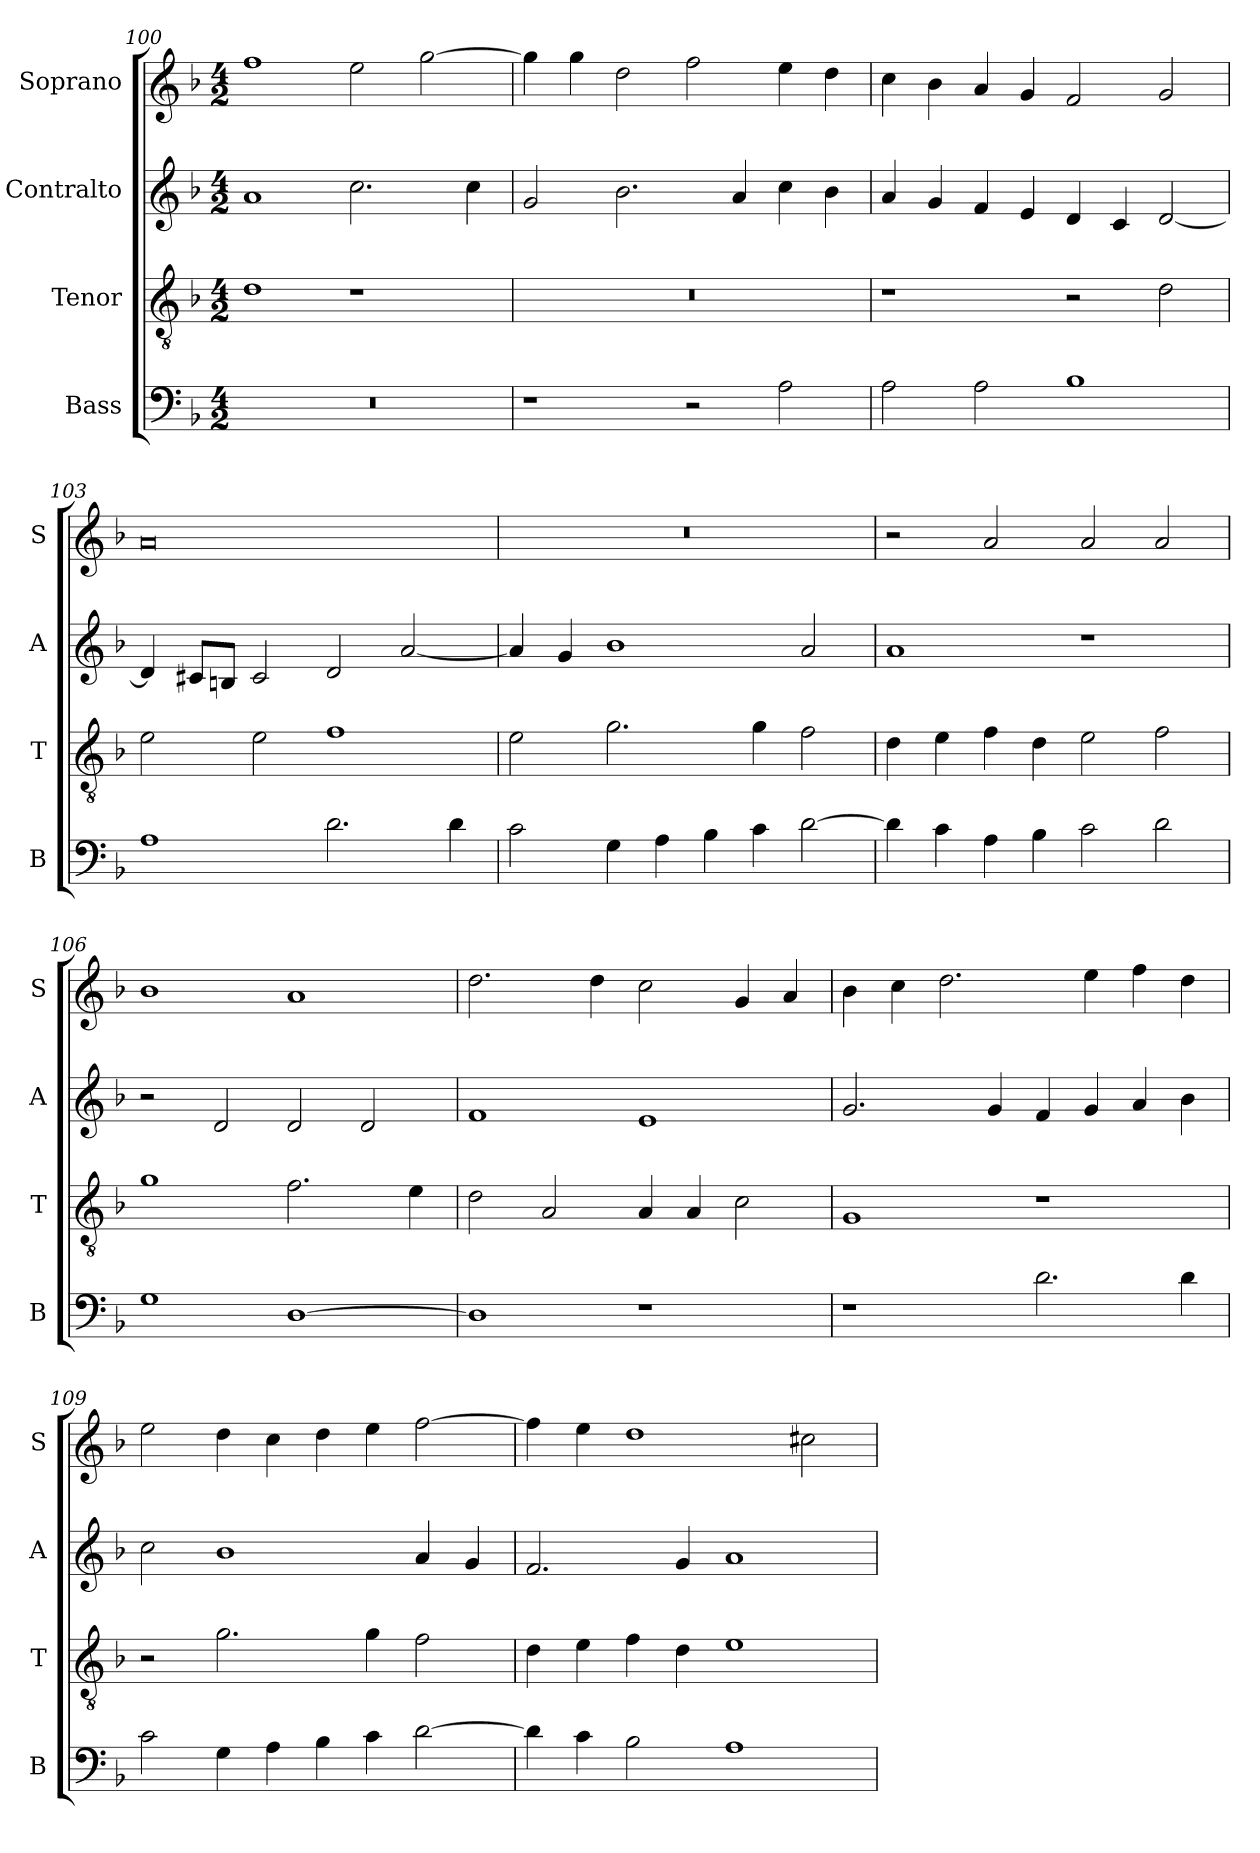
**kern	**kern	**kern	**kern
*part4	*part3	*part2	*part1
*staff4	*staff3	*staff2	*staff1
*I"Bass	*I"Tenor	*I"Contralto	*I"Soprano
*I'B	*I'T	*I'A	*I'S
*clefF4	*clefGv2	*clefG2	*clefG2
*k[b-]	*k[b-]	*k[b-]	*k[b-]
*G:dor	*G:dor	*G:dor	*G:dor
*M4/2	*M4/2	*M4/2	*M4/2
=100	=100	=100	=100
0r	1d	1a	1ff
.	1r	2.cc	2ee
.	.	.	[2gg
.	.	4cc	.
=101	=101	=101	=101
1r	0r	2g	4gg]
.	.	.	4gg
.	.	2.b-	2dd
2r	.	.	2ff
.	.	4a	.
2A	.	4cc	4ee
.	.	4b-	4dd
=102	=102	=102	=102
2A	1r	4a	4cc
.	.	4g	4b-
2A	.	4f	4a
.	.	4e	4g
1B-	2r	4d	2f
.	.	4c	.
.	2d	[2d	2g
=103	=103	=103	=103
1A	2e	4d]	0a
.	.	8c#X/L	.
.	.	8Bn/J	.
.	2e	2c#	.
2.d	1f	2d	.
.	.	[2a	.
4d	.	.	.
=104	=104	=104	=104
2c	2e	4a]	0r
.	.	4g	.
4G	2.g	1b-	.
4A	.	.	.
4B-	.	.	.
4c	4g	.	.
[2d	2f	2a	.
=105	=105	=105	=105
4d]	4d	1a	2r
4c	4e	.	.
4A	4f	.	2a
4B-	4d	.	.
2c	2e	1r	2a
2d	2f	.	2a
=106	=106	=106	=106
1G	1g	2r	1b-
.	.	2d	.
[1D	2.f	2d	1a
.	.	2d	.
.	4e	.	.
=107	=107	=107	=107
1D]	2d	1f	2.dd
.	2A	.	.
.	.	.	4dd
1r	4A	1e	2cc
.	4A	.	.
.	2c	.	4g
.	.	.	4a
=108	=108	=108	=108
1r	1G	2.g	4b-
.	.	.	4cc
.	.	.	2.dd
.	.	4g	.
2.d	1r	4f	.
.	.	4g	4ee
.	.	4a	4ff
4d	.	4b-	4dd
=109	=109	=109	=109
2c	2r	2cc	2ee
4G	2.g	1b-	4dd
4A	.	.	4cc
4B-	.	.	4dd
4c	4g	.	4ee
[2d	2f	4a	[2ff
.	.	4g	.
=110	=110	=110	=110
4d]	4d	2.f	4ff]
4c	4e	.	4ee
2B-	4f	.	1dd
.	4d	4g	.
1A	1e	1a	.
.	.	.	2cc#X
=	=	=	=
*-	*-	*-	*-
